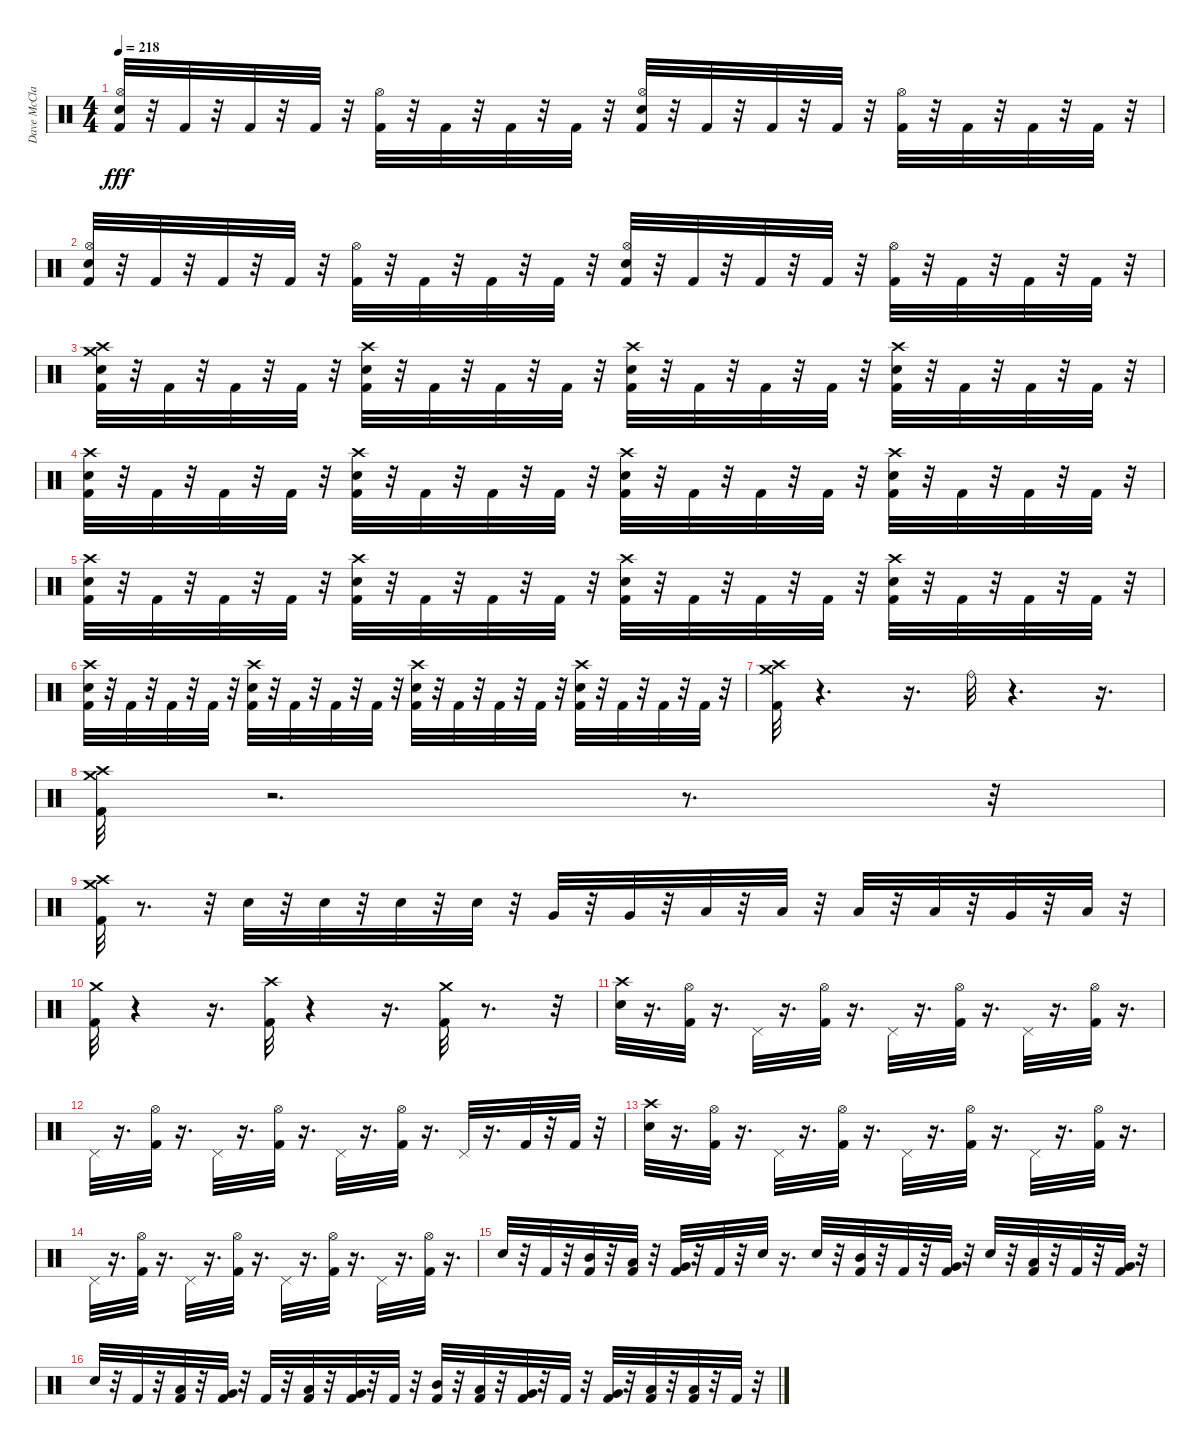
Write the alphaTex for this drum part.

\track ("Dave McClain" "Dave McCla") {instrument percussion}
\staff {score}
\articulation defaults
\ts (4 4)
\tempo 218
\clef neutral
\ks c
("Snare (hit) 2" "Hi-Hat (open)" "Kick (hit) 2").32{dy fff} r.32 "Kick (hit) 2".32 r.32 "Kick (hit) 2".32 r.32 "Kick (hit) 2".32 r.32 ("Hi-Hat (open)" "Kick (hit) 2").32 r.32 "Kick (hit) 2".32 r.32 "Kick (hit) 2".32 r.32 "Kick (hit) 2".32 r.32 ("Snare (hit) 2" "Hi-Hat (open)" "Kick (hit) 2").32 r.32 "Kick (hit) 2".32 r.32 "Kick (hit) 2".32 r.32 "Kick (hit) 2".32 r.32 ("Hi-Hat (open)" "Kick (hit) 2").32 r.32 "Kick (hit) 2".32 r.32 "Kick (hit) 2".32 r.32 "Kick (hit) 2".32 r.32 |
("Snare (hit) 2" "Hi-Hat (open)" "Kick (hit) 2").32 r.32 "Kick (hit) 2".32 r.32 "Kick (hit) 2".32 r.32 "Kick (hit) 2".32 r.32 ("Hi-Hat (open)" "Kick (hit) 2").32 r.32 "Kick (hit) 2".32 r.32 "Kick (hit) 2".32 r.32 "Kick (hit) 2".32 r.32 ("Snare (hit) 2" "Hi-Hat (open)" "Kick (hit) 2").32 r.32 "Kick (hit) 2".32 r.32 "Kick (hit) 2".32 r.32 "Kick (hit) 2".32 r.32 ("Hi-Hat (open)" "Kick (hit) 2").32 r.32 "Kick (hit) 2".32 r.32 "Kick (hit) 2".32 r.32 "Kick (hit) 2".32 r.32 |
("Snare (hit) 2" "Crash medium (hit)" "Crash high (hit)" "Kick (hit) 2").32 r.32 "Kick (hit) 2".32 r.32 "Kick (hit) 2".32 r.32 "Kick (hit) 2".32 r.32 ("Crash high (hit)" "Snare (hit) 2" "Kick (hit) 2").32 r.32 "Kick (hit) 2".32 r.32 "Kick (hit) 2".32 r.32 "Kick (hit) 2".32 r.32 ("Crash high (hit)" "Snare (hit) 2" "Kick (hit) 2").32 r.32 "Kick (hit) 2".32 r.32 "Kick (hit) 2".32 r.32 "Kick (hit) 2".32 r.32 ("Crash high (hit)" "Snare (hit) 2" "Kick (hit) 2").32 r.32 "Kick (hit) 2".32 r.32 "Kick (hit) 2".32 r.32 "Kick (hit) 2".32 r.32 |
("Crash high (hit)" "Snare (hit) 2" "Kick (hit) 2").32 r.32 "Kick (hit) 2".32 r.32 "Kick (hit) 2".32 r.32 "Kick (hit) 2".32 r.32 ("Crash high (hit)" "Snare (hit) 2" "Kick (hit) 2").32 r.32 "Kick (hit) 2".32 r.32 "Kick (hit) 2".32 r.32 "Kick (hit) 2".32 r.32 ("Crash high (hit)" "Snare (hit) 2" "Kick (hit) 2").32 r.32 "Kick (hit) 2".32 r.32 "Kick (hit) 2".32 r.32 "Kick (hit) 2".32 r.32 ("Crash high (hit)" "Snare (hit) 2" "Kick (hit) 2").32 r.32 "Kick (hit) 2".32 r.32 "Kick (hit) 2".32 r.32 "Kick (hit) 2".32 r.32 |
("Crash high (hit)" "Snare (hit) 2" "Kick (hit) 2").32 r.32 "Kick (hit) 2".32 r.32 "Kick (hit) 2".32 r.32 "Kick (hit) 2".32 r.32 ("Crash high (hit)" "Snare (hit) 2" "Kick (hit) 2").32 r.32 "Kick (hit) 2".32 r.32 "Kick (hit) 2".32 r.32 "Kick (hit) 2".32 r.32 ("Crash high (hit)" "Snare (hit) 2" "Kick (hit) 2").32 r.32 "Kick (hit) 2".32 r.32 "Kick (hit) 2".32 r.32 "Kick (hit) 2".32 r.32 ("Crash high (hit)" "Snare (hit) 2" "Kick (hit) 2").32 r.32 "Kick (hit) 2".32 r.32 "Kick (hit) 2".32 r.32 "Kick (hit) 2".32 r.32 |
("Crash high (hit)" "Snare (hit) 2" "Kick (hit) 2").32 r.32 "Kick (hit) 2".32 r.32 "Kick (hit) 2".32 r.32 "Kick (hit) 2".32 r.32 ("Crash high (hit)" "Snare (hit) 2" "Kick (hit) 2").32 r.32 "Kick (hit) 2".32 r.32 "Kick (hit) 2".32 r.32 "Kick (hit) 2".32 r.32 ("Crash high (hit)" "Snare (hit) 2" "Kick (hit) 2").32 r.32 "Kick (hit) 2".32 r.32 "Kick (hit) 2".32 r.32 "Kick (hit) 2".32 r.32 ("Crash high (hit)" "Snare (hit) 2" "Kick (hit) 2").32 r.32 "Kick (hit) 2".32 r.32 "Kick (hit) 2".32 r.32 "Kick (hit) 2".32 r.32 |
("Crash medium (hit)" "Crash high (hit)" "Kick (hit) 2").32 r.4{d} r.16{d} "Ride (bell)".32 r.4{d} r.16{d} |
("Crash medium (hit)" "Crash high (hit)" "Kick (hit) 2").32 r.2{d} r.8{d} r.32 |
("Crash medium (hit)" "Crash high (hit)" "Kick (hit) 2").32 r.8{d} r.32 "Snare (hit) 2".32 r.32 "Snare (hit) 2".32 r.32 "Snare (hit) 2".32 r.32 "Snare (hit) 2".32 r.32 "Very Low Tom (hit)".32 r.32 "Very Low Tom (hit)".32 r.32 "Low Floor Tom (hit)".32 r.32 "Low Floor Tom (hit)".32 r.32 "Low Tom (hit)".32 r.32 "Low Tom (hit)".32 r.32 "Very Low Tom (hit)".32 r.32 "Low Floor Tom (hit)".32 r.32 |
("Crash medium (hit)" "Kick (hit) 2").32 r.4 r.16{d} ("Crash high (hit)" "Kick (hit) 2").32 r.4 r.16{d} ("Crash medium (hit)" "Kick (hit) 2").32 r.8{d} r.32 |
("Crash high (hit)" "Snare (hit) 2").32 r.16{d} ("Hi-Hat (open)" "Kick (hit) 2").32 r.16{d} "Pedal Hi-Hat (hit)".32 r.16{d} ("Hi-Hat (open)" "Kick (hit) 2").32 r.16{d} "Pedal Hi-Hat (hit)".32 r.16{d} ("Hi-Hat (open)" "Kick (hit) 2").32 r.16{d} "Pedal Hi-Hat (hit)".32 r.16{d} ("Hi-Hat (open)" "Kick (hit) 2").32 r.16{d} |
"Pedal Hi-Hat (hit)".32 r.16{d} ("Hi-Hat (open)" "Kick (hit) 2").32 r.16{d} "Pedal Hi-Hat (hit)".32 r.16{d} ("Hi-Hat (open)" "Kick (hit) 2").32 r.16{d} "Pedal Hi-Hat (hit)".32 r.16{d} ("Hi-Hat (open)" "Kick (hit) 2").32 r.16{d} "Pedal Hi-Hat (hit)".32 r.16{d} "Kick (hit) 2".32 r.32 "Kick (hit) 2".32 r.32 |
("Crash high (hit)" "Snare (hit) 2").32 r.16{d} ("Hi-Hat (open)" "Kick (hit) 2").32 r.16{d} "Pedal Hi-Hat (hit)".32 r.16{d} ("Hi-Hat (open)" "Kick (hit) 2").32 r.16{d} "Pedal Hi-Hat (hit)".32 r.16{d} ("Hi-Hat (open)" "Kick (hit) 2").32 r.16{d} "Pedal Hi-Hat (hit)".32 r.16{d} ("Hi-Hat (open)" "Kick (hit) 2").32 r.16{d} |
"Pedal Hi-Hat (hit)".32 r.16{d} ("Hi-Hat (open)" "Kick (hit) 2").32 r.16{d} "Pedal Hi-Hat (hit)".32 r.16{d} ("Hi-Hat (open)" "Kick (hit) 2").32 r.16{d} "Pedal Hi-Hat (hit)".32 r.16{d} ("Hi-Hat (open)" "Kick (hit) 2").32 r.16{d} "Pedal Hi-Hat (hit)".32 r.16{d} ("Hi-Hat (open)" "Kick (hit) 2").32 r.16{d} |
"Snare (hit) 2".32 r.32 "Kick (hit) 2".32 r.32 ("Mid Tom (hit)" "Kick (hit) 2").32 r.32 ("Low Tom (hit)" "Kick (hit) 2").32 r.32 ("Very Low Tom (hit)" "Kick (hit) 2").32 r.32 "Kick (hit) 2".32 r.32 "Snare (hit) 2".32 r.16{d} "Snare (hit) 2".32 r.32 ("Mid Tom (hit)" "Kick (hit) 2").32 r.32 "Kick (hit) 2".32 r.32 ("Very Low Tom (hit)" "Kick (hit) 2").32 r.32 "Snare (hit) 2".32 r.32 ("Low Tom (hit)" "Kick (hit) 2").32 r.32 "Kick (hit) 2".32 r.32 ("Very Low Tom (hit)" "Kick (hit) 2").32 r.32 |
"Snare (hit) 2".32 r.32 "Kick (hit) 2".32 r.32 ("Low Tom (hit)" "Kick (hit) 2").32 r.32 ("Very Low Tom (hit)" "Kick (hit) 2").32 r.32 "Kick (hit) 2".32 r.32 ("Low Tom (hit)" "Kick (hit) 2").32 r.32 ("Very Low Tom (hit)" "Kick (hit) 2").32 r.32 "Kick (hit) 2".32 r.32 ("Mid Tom (hit)" "Kick (hit) 2").32 r.32 ("Low Tom (hit)" "Kick (hit) 2").32 r.32 ("Very Low Tom (hit)" "Kick (hit) 2").32 r.32 "Kick (hit) 2".32 r.32 ("Very Low Tom (hit)" "Kick (hit) 2").32 r.32 ("Low Floor Tom (hit)" "Kick (hit) 2").32 r.32 ("Low Floor Tom (hit)" "Kick (hit) 2").32 r.32 "Kick (hit) 2".32 r.32
